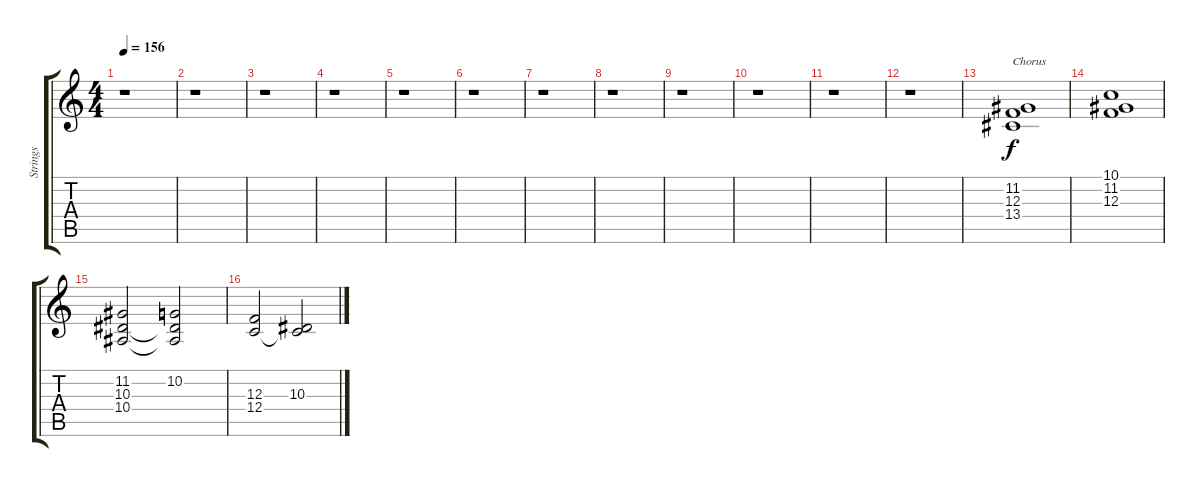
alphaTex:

\track ("Strings" "Strings") {instrument stringensemble1}
\staff {score tabs}
\tuning (D4 A3 F3 C3 G2 C2) {hide}
\ts (4 4)
\tempo 156
\clef g2
\ks c
r.1{dy f} |
r.1 |
r.1 |
r.1 |
r.1 |
r.1 |
r.1 |
r.1 |
r.1 |
r.1 |
r.1 |
r.1 |
(11.2 12.3 13.4).1{txt "Chorus"} |
(10.1 11.2 12.3).1 |
(11.2 10.3 10.4).2 (10.2 10.3{t} 10.4{t}).2 |
(12.3 12.4).2 (10.3 12.4{t}).2
